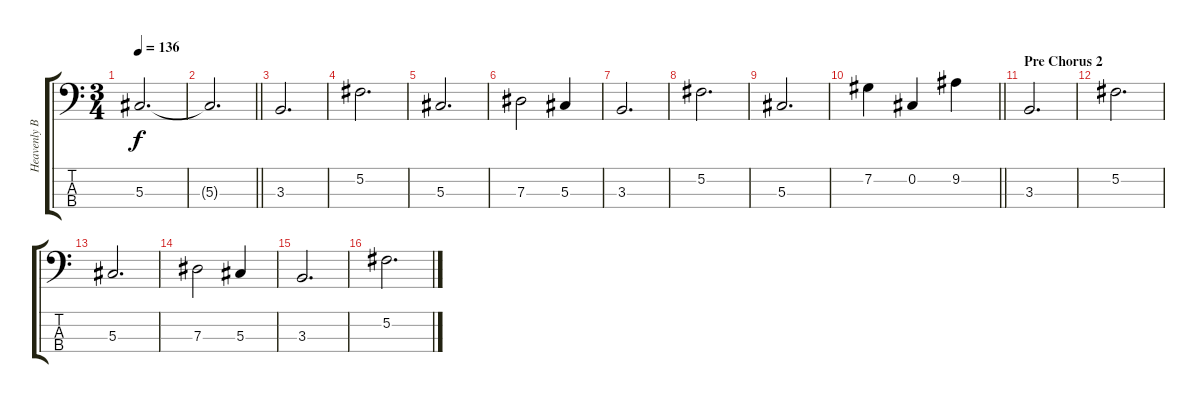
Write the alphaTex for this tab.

\track ("Heavenly Bass" "Heavenly B") {instrument electricbassfinger}
\staff {score tabs}
\tuning (Gb2 Db2 Ab1 Eb1) {hide}
\ts (3 4)
\tempo 136
\clef f4
\ks c
5.3.2{d dy f} |
\barLineRight lightlight
5.3{t}.2{d} |
3.3.2{d} |
5.2.2{d} |
5.3.2{d} |
7.3.2 5.3.4 |
3.3.2{d} |
5.2.2{d} |
5.3.2{d} |
\barLineRight lightlight
7.2.4 0.2.4 9.2.4 |
\section ("" "Pre Chorus 2")
3.3.2{d} |
5.2.2{d} |
5.3.2{d} |
7.3.2 5.3.4 |
3.3.2{d} |
5.2.2{d}
